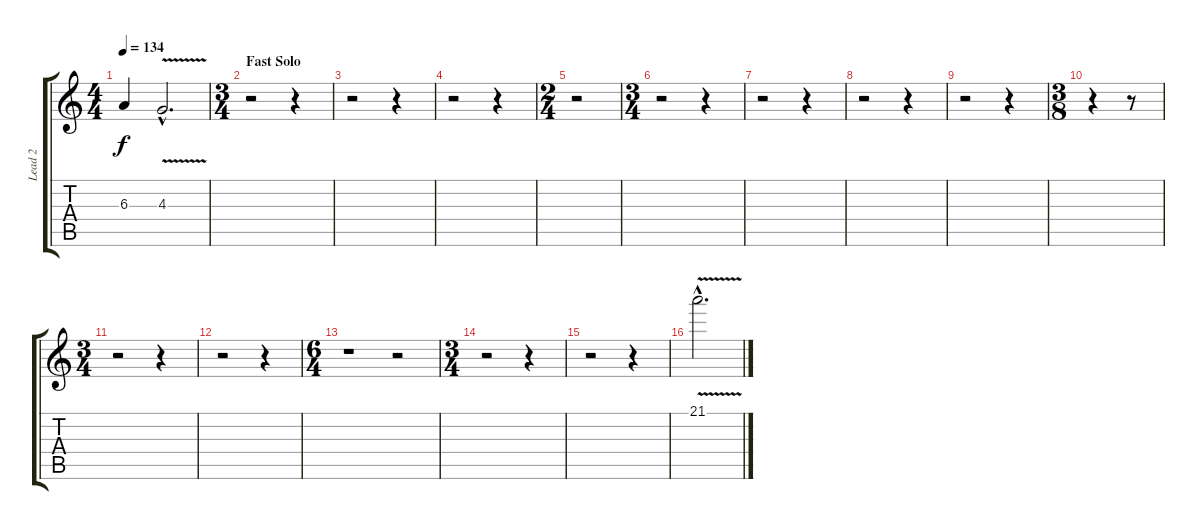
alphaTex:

\track ("Lead 2" "Lead 2") {instrument overdrivenguitar}
\staff {score tabs}
\tuning (C4 G3 Eb3 Bb2 F2 C2) {hide}
\ts (4 4)
\tempo 134
\clef g2
\ks c
6.3.4{dy f} 4.3{v hac}.2{d} |
\ts (3 4)
\section ("" "Fast Solo")
r.2 r.4 |
r.2 r.4 |
r.2 r.4 |
\ts (2 4)
r.2 |
\ts (3 4)
r.2 r.4 |
r.2 r.4 |
r.2 r.4 |
r.2 r.4 |
\ts (3 8)
r.4 r.8 |
\ts (3 4)
r.2 r.4 |
r.2 r.4 |
\ts (6 4)
r.1 r.2 |
\ts (3 4)
r.2 r.4 |
r.2 r.4 |
21.1{v hac}.2{d}
